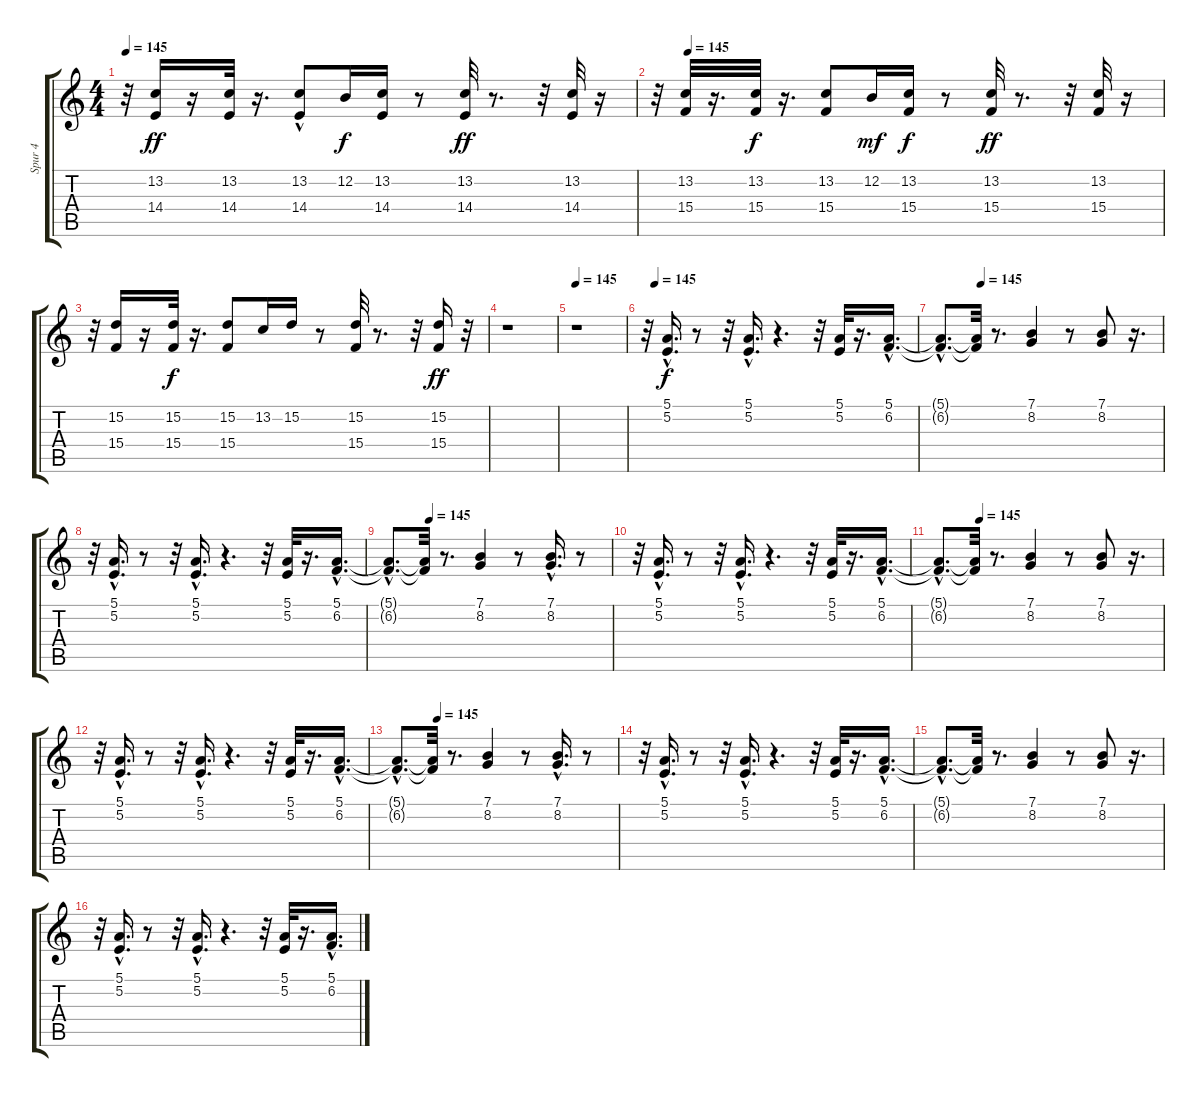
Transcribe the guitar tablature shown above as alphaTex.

\track ("Spur 4" "Spur 4") {instrument synthbrass1}
\staff {score tabs}
\tuning (E4 B3 G3 D3 A2 E2) {hide}
\ts (4 4)
\tempo 145
\clef g2
\ks c
r.32{dy ff} (13.2 14.4).16 r.16 (13.2 14.4).32 r.16{d} (13.2{hac} 14.4).8 12.2.16{dy f} (13.2 14.4).16 r.8 (13.2 14.4).32{dy ff} r.8{d} r.32 (13.2 14.4).32 r.16 |
\tempo (145 0.0625)
r.32 (13.2 15.4).32 r.16{d} (13.2 15.4).32{dy f} r.16{d} (13.2 15.4).8 12.2.16{dy mf} (13.2 15.4).16{dy f} r.8 (13.2 15.4).32{dy ff} r.8{d} r.32 (13.2 15.4).32 r.16 |
r.32 (15.2 15.4).16 r.16 (15.2 15.4).32{dy f} r.16{d} (15.2 15.4).8 13.2.16 15.2.16 r.8 (15.2 15.4).32 r.8{d} r.32 (15.2 15.4).16{dy ff} r.32 |
r.1 |
\tempo 145
r.1 |
\tempo (145 0.03125)
r.32 (5.1{hac} 5.2{hac}).16{d dy f} r.8 r.32 (5.1{hac} 5.2{hac}).16{d} r.4{d} r.32 (5.1 5.2).32 r.16{d} (5.1{hac} 6.2{hac}).16{d} |
\tempo (145 0.1875)
(5.1{hac t} 6.2{hac t}).8{d} (5.1{t} 6.2{t}).32 r.8{d} (7.1 8.2).4 r.8 (7.1 8.2).8 r.16{d} |
r.32 (5.1{hac} 5.2{hac}).16{d} r.8 r.32 (5.1{hac} 5.2{hac}).16{d} r.4{d} r.32 (5.1 5.2).32 r.16{d} (5.1{hac} 6.2{hac}).16{d} |
\tempo (145 0.1875)
(5.1{hac t} 6.2{hac t}).8{d} (5.1{t} 6.2{t}).32 r.8{d} (7.1 8.2).4 r.8 (7.1{hac} 8.2{hac}).16{d} r.8 |
r.32 (5.1{hac} 5.2{hac}).16{d} r.8 r.32 (5.1{hac} 5.2{hac}).16{d} r.4{d} r.32 (5.1 5.2).32 r.16{d} (5.1{hac} 6.2{hac}).16{d} |
\tempo (145 0.1875)
(5.1{hac t} 6.2{hac t}).8{d} (5.1{t} 6.2{t}).32 r.8{d} (7.1 8.2).4 r.8 (7.1 8.2).8 r.16{d} |
r.32 (5.1{hac} 5.2{hac}).16{d} r.8 r.32 (5.1{hac} 5.2{hac}).16{d} r.4{d} r.32 (5.1 5.2).32 r.16{d} (5.1{hac} 6.2{hac}).16{d} |
\tempo (145 0.1875)
(5.1{hac t} 6.2{hac t}).8{d} (5.1{t} 6.2{t}).32 r.8{d} (7.1 8.2).4 r.8 (7.1{hac} 8.2{hac}).16{d} r.8 |
r.32 (5.1{hac} 5.2{hac}).16{d} r.8 r.32 (5.1{hac} 5.2{hac}).16{d} r.4{d} r.32 (5.1 5.2).32 r.16{d} (5.1{hac} 6.2{hac}).16{d} |
(5.1{hac t} 6.2{hac t}).8{d} (5.1{t} 6.2{t}).32 r.8{d} (7.1 8.2).4 r.8 (7.1 8.2).8 r.16{d} |
r.32 (5.1{hac} 5.2{hac}).16{d} r.8 r.32 (5.1{hac} 5.2{hac}).16{d} r.4{d} r.32 (5.1 5.2).32 r.16{d} (5.1{hac} 6.2{hac}).16{d}
